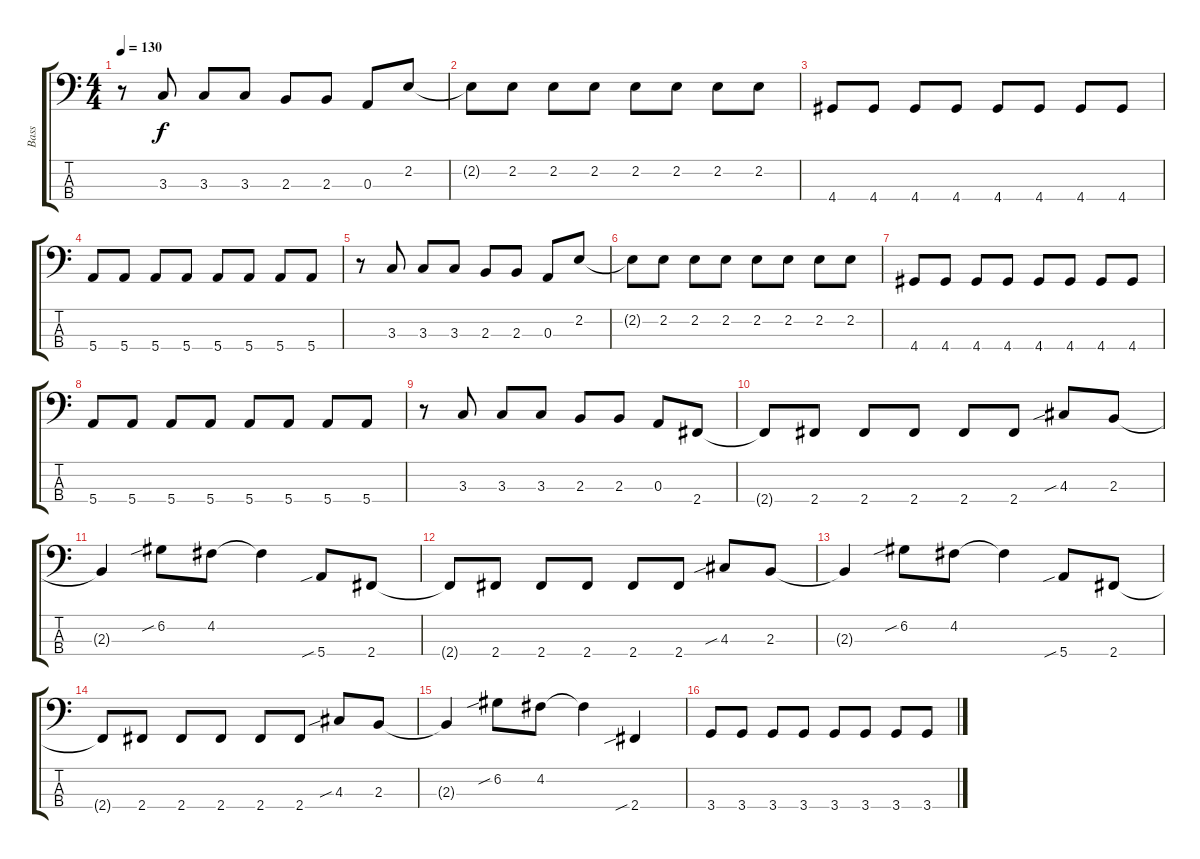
\track ("Bass" "Bass") {instrument electricbassfinger}
\staff {score tabs}
\tuning (G2 D2 A1 E1) {hide}
\ts (4 4)
\tempo 130
\clef f4
\ks c
r.8{dy f} 3.3.8 3.3.8 3.3.8 2.3.8 2.3.8 0.3.8 2.2.8 |
2.2{t}.8 2.2.8 2.2.8 2.2.8 2.2.8 2.2.8 2.2.8 2.2.8 |
4.4.8 4.4.8 4.4.8 4.4.8 4.4.8 4.4.8 4.4.8 4.4.8 |
5.4.8 5.4.8 5.4.8 5.4.8 5.4.8 5.4.8 5.4.8 5.4.8 |
r.8 3.3.8 3.3.8 3.3.8 2.3.8 2.3.8 0.3.8 2.2.8 |
2.2{t}.8 2.2.8 2.2.8 2.2.8 2.2.8 2.2.8 2.2.8 2.2.8 |
4.4.8 4.4.8 4.4.8 4.4.8 4.4.8 4.4.8 4.4.8 4.4.8 |
5.4.8 5.4.8 5.4.8 5.4.8 5.4.8 5.4.8 5.4.8 5.4.8 |
r.8 3.3.8 3.3.8 3.3.8 2.3.8 2.3.8 0.3.8 2.4.8 |
2.4{t}.8 2.4.8 2.4.8 2.4.8 2.4.8 2.4.8 4.3{sib}.8 2.3.8 |
2.3{t}.4 6.2{sib}.8 4.2.8 4.2{t}.4 5.4{sib}.8 2.4.8 |
2.4{t}.8 2.4.8 2.4.8 2.4.8 2.4.8 2.4.8 4.3{sib}.8 2.3.8 |
2.3{t}.4 6.2{sib}.8 4.2.8 4.2{t}.4 5.4{sib}.8 2.4.8 |
2.4{t}.8 2.4.8 2.4.8 2.4.8 2.4.8 2.4.8 4.3{sib}.8 2.3.8 |
2.3{t}.4 6.2{sib}.8 4.2.8 4.2{t}.4 2.4{sib}.4 |
3.4.8 3.4.8 3.4.8 3.4.8 3.4.8 3.4.8 3.4.8 3.4.8
